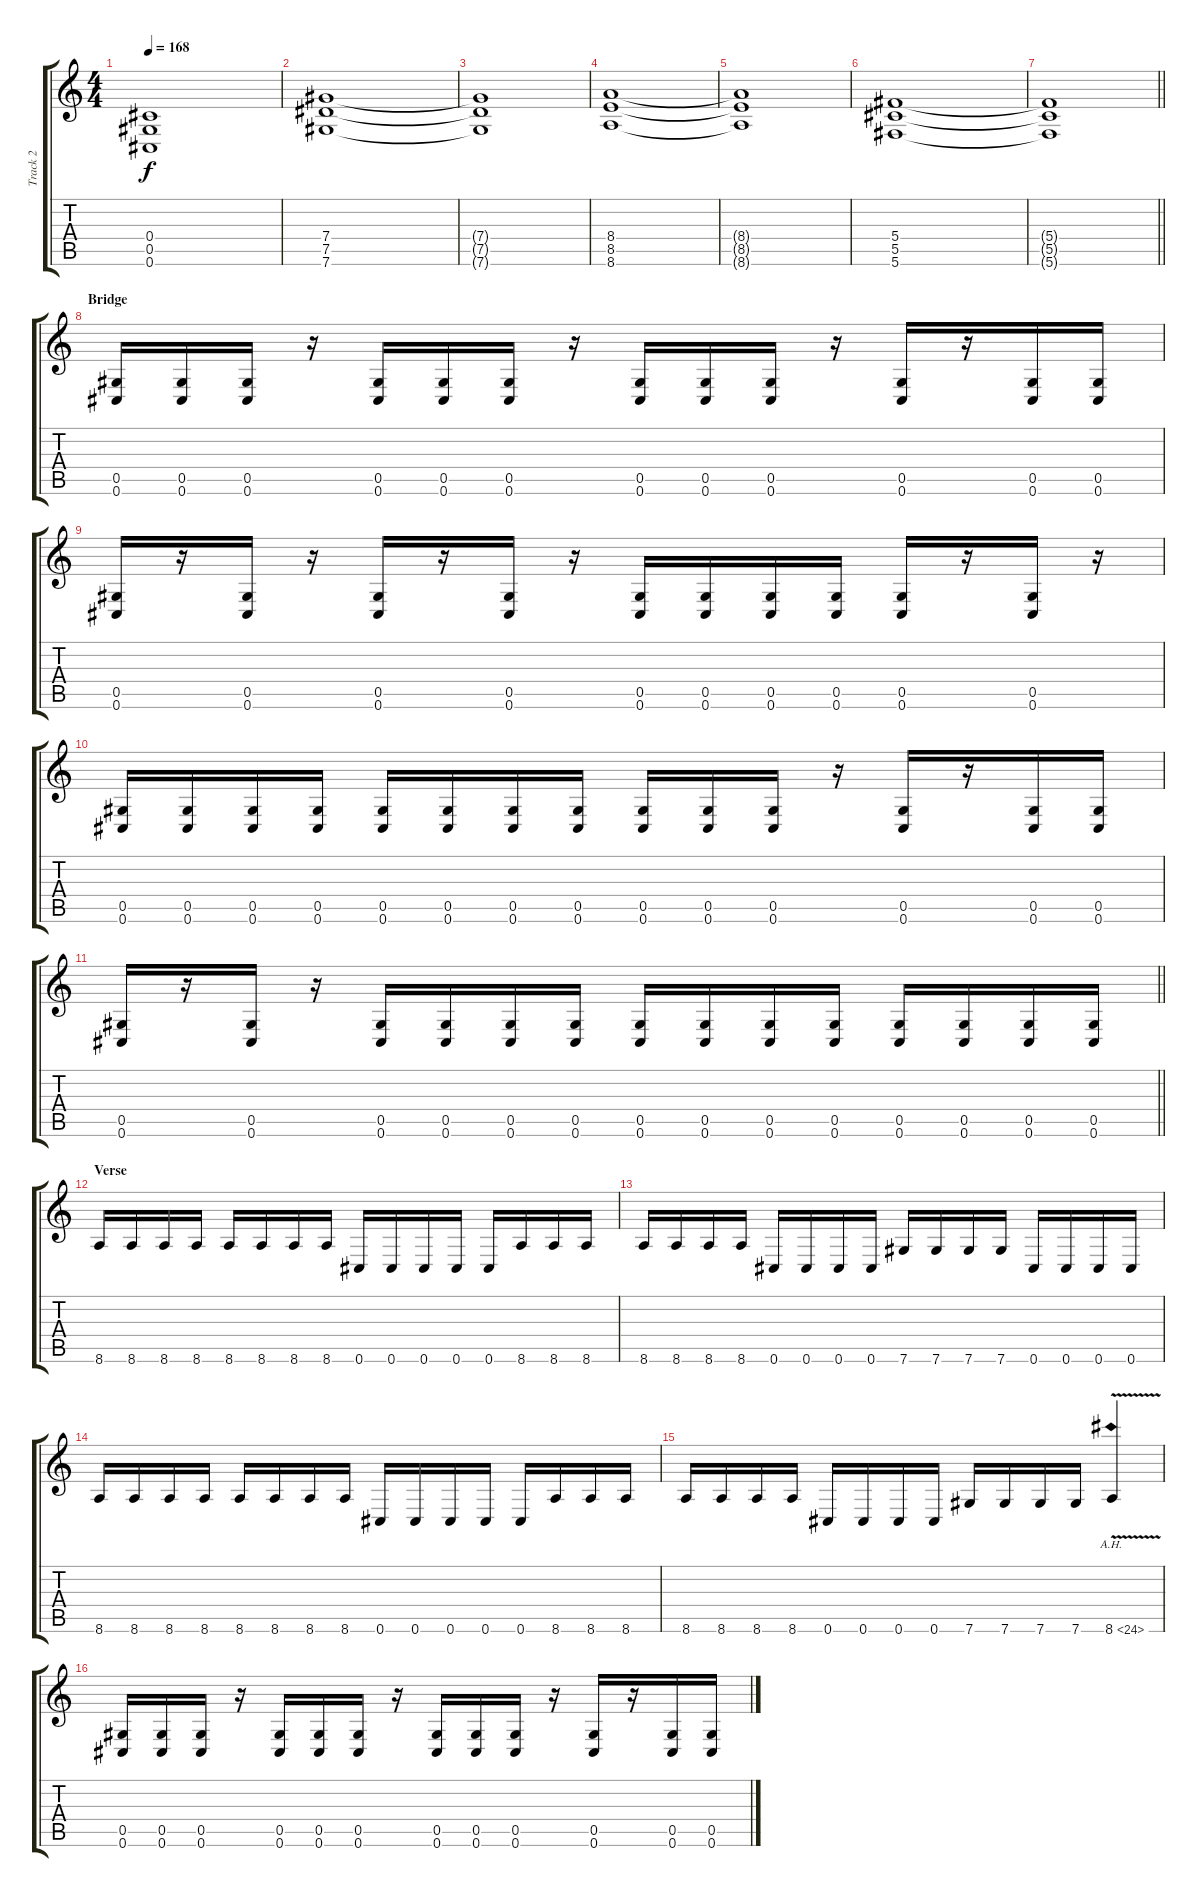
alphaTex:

\track ("Track 2" "Track 2") {instrument distortionguitar}
\staff {score tabs}
\tuning (Eb4 Bb3 Gb3 Db3 Ab2 Db2) {hide}
\ts (4 4)
\tempo 168
\clef g2
\ks c
(0.4{t} 0.5{t} 0.6{t}).1{dy f} |
(7.4 7.5 7.6).1 |
(7.4{t} 7.5{t} 7.6{t}).1 |
(8.4 8.5 8.6).1 |
(8.4{t} 8.5{t} 8.6{t}).1 |
(5.4 5.5 5.6).1 |
\barLineRight lightlight
(5.4{t} 5.5{t} 5.6{t}).1 |
\section ("" "Bridge")
(0.5 0.6).16 (0.5 0.6).16 (0.5 0.6).16 r.16 (0.5 0.6).16 (0.5 0.6).16 (0.5 0.6).16 r.16 (0.5 0.6).16 (0.5 0.6).16 (0.5 0.6).16 r.16 (0.5 0.6).16 r.16 (0.5 0.6).16 (0.5 0.6).16 |
(0.5 0.6).16 r.16 (0.5 0.6).16 r.16 (0.5 0.6).16 r.16 (0.5 0.6).16 r.16 (0.5 0.6).16 (0.5 0.6).16 (0.5 0.6).16 (0.5 0.6).16 (0.5 0.6).16 r.16 (0.5 0.6).16 r.16 |
(0.5 0.6).16 (0.5 0.6).16 (0.5 0.6).16 (0.5 0.6).16 (0.5 0.6).16 (0.5 0.6).16 (0.5 0.6).16 (0.5 0.6).16 (0.5 0.6).16 (0.5 0.6).16 (0.5 0.6).16 r.16 (0.5 0.6).16 r.16 (0.5 0.6).16 (0.5 0.6).16 |
\barLineRight lightlight
(0.5 0.6).16 r.16 (0.5 0.6).16 r.16 (0.5 0.6).16 (0.5 0.6).16 (0.5 0.6).16 (0.5 0.6).16 (0.5 0.6).16 (0.5 0.6).16 (0.5 0.6).16 (0.5 0.6).16 (0.5 0.6).16 (0.5 0.6).16 (0.5 0.6).16 (0.5 0.6).16 |
\section ("" "Verse")
8.6.16 8.6.16 8.6.16 8.6.16 8.6.16 8.6.16 8.6.16 8.6.16 0.6.16 0.6.16 0.6.16 0.6.16 0.6.16 8.6.16 8.6.16 8.6.16 |
8.6.16 8.6.16 8.6.16 8.6.16 0.6.16 0.6.16 0.6.16 0.6.16 7.6.16 7.6.16 7.6.16 7.6.16 0.6.16 0.6.16 0.6.16 0.6.16 |
8.6.16 8.6.16 8.6.16 8.6.16 8.6.16 8.6.16 8.6.16 8.6.16 0.6.16 0.6.16 0.6.16 0.6.16 0.6.16 8.6.16 8.6.16 8.6.16 |
8.6.16 8.6.16 8.6.16 8.6.16 0.6.16 0.6.16 0.6.16 0.6.16 7.6.16 7.6.16 7.6.16 7.6.16 8.6{ah 16 v}.4 |
(0.5 0.6).16 (0.5 0.6).16 (0.5 0.6).16 r.16 (0.5 0.6).16 (0.5 0.6).16 (0.5 0.6).16 r.16 (0.5 0.6).16 (0.5 0.6).16 (0.5 0.6).16 r.16 (0.5 0.6).16 r.16 (0.5 0.6).16 (0.5 0.6).16
